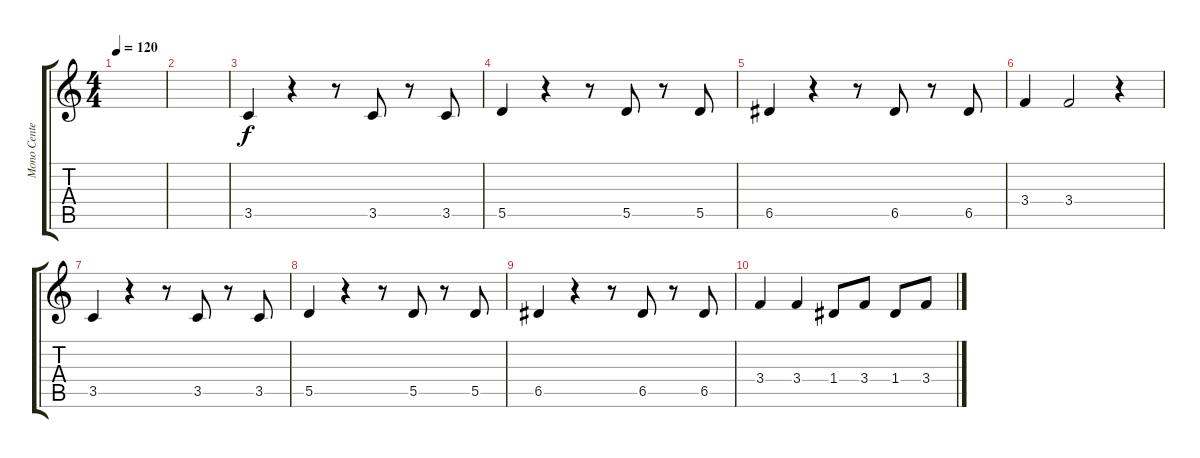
\track ("Mono Center Synth" "Mono Cente") {instrument overdrivenguitar}
\staff {score tabs}
\tuning (E4 B3 G3 D3 A2 E2) {hide}
\ts (4 4)
\tempo 120
\clef g2
\ks c
|
|
3.5.4 r.4 r.8 3.5.8 r.8 3.5.8 |
5.5.4 r.4 r.8 5.5.8 r.8 5.5.8 |
6.5.4 r.4 r.8 6.5.8 r.8 6.5.8 |
3.4.4 3.4.2 r.4 |
3.5.4 r.4 r.8 3.5.8 r.8 3.5.8 |
5.5.4 r.4 r.8 5.5.8 r.8 5.5.8 |
6.5.4 r.4 r.8 6.5.8 r.8 6.5.8 |
3.4.4 3.4.4 1.4.8 3.4.8 1.4.8 3.4.8
